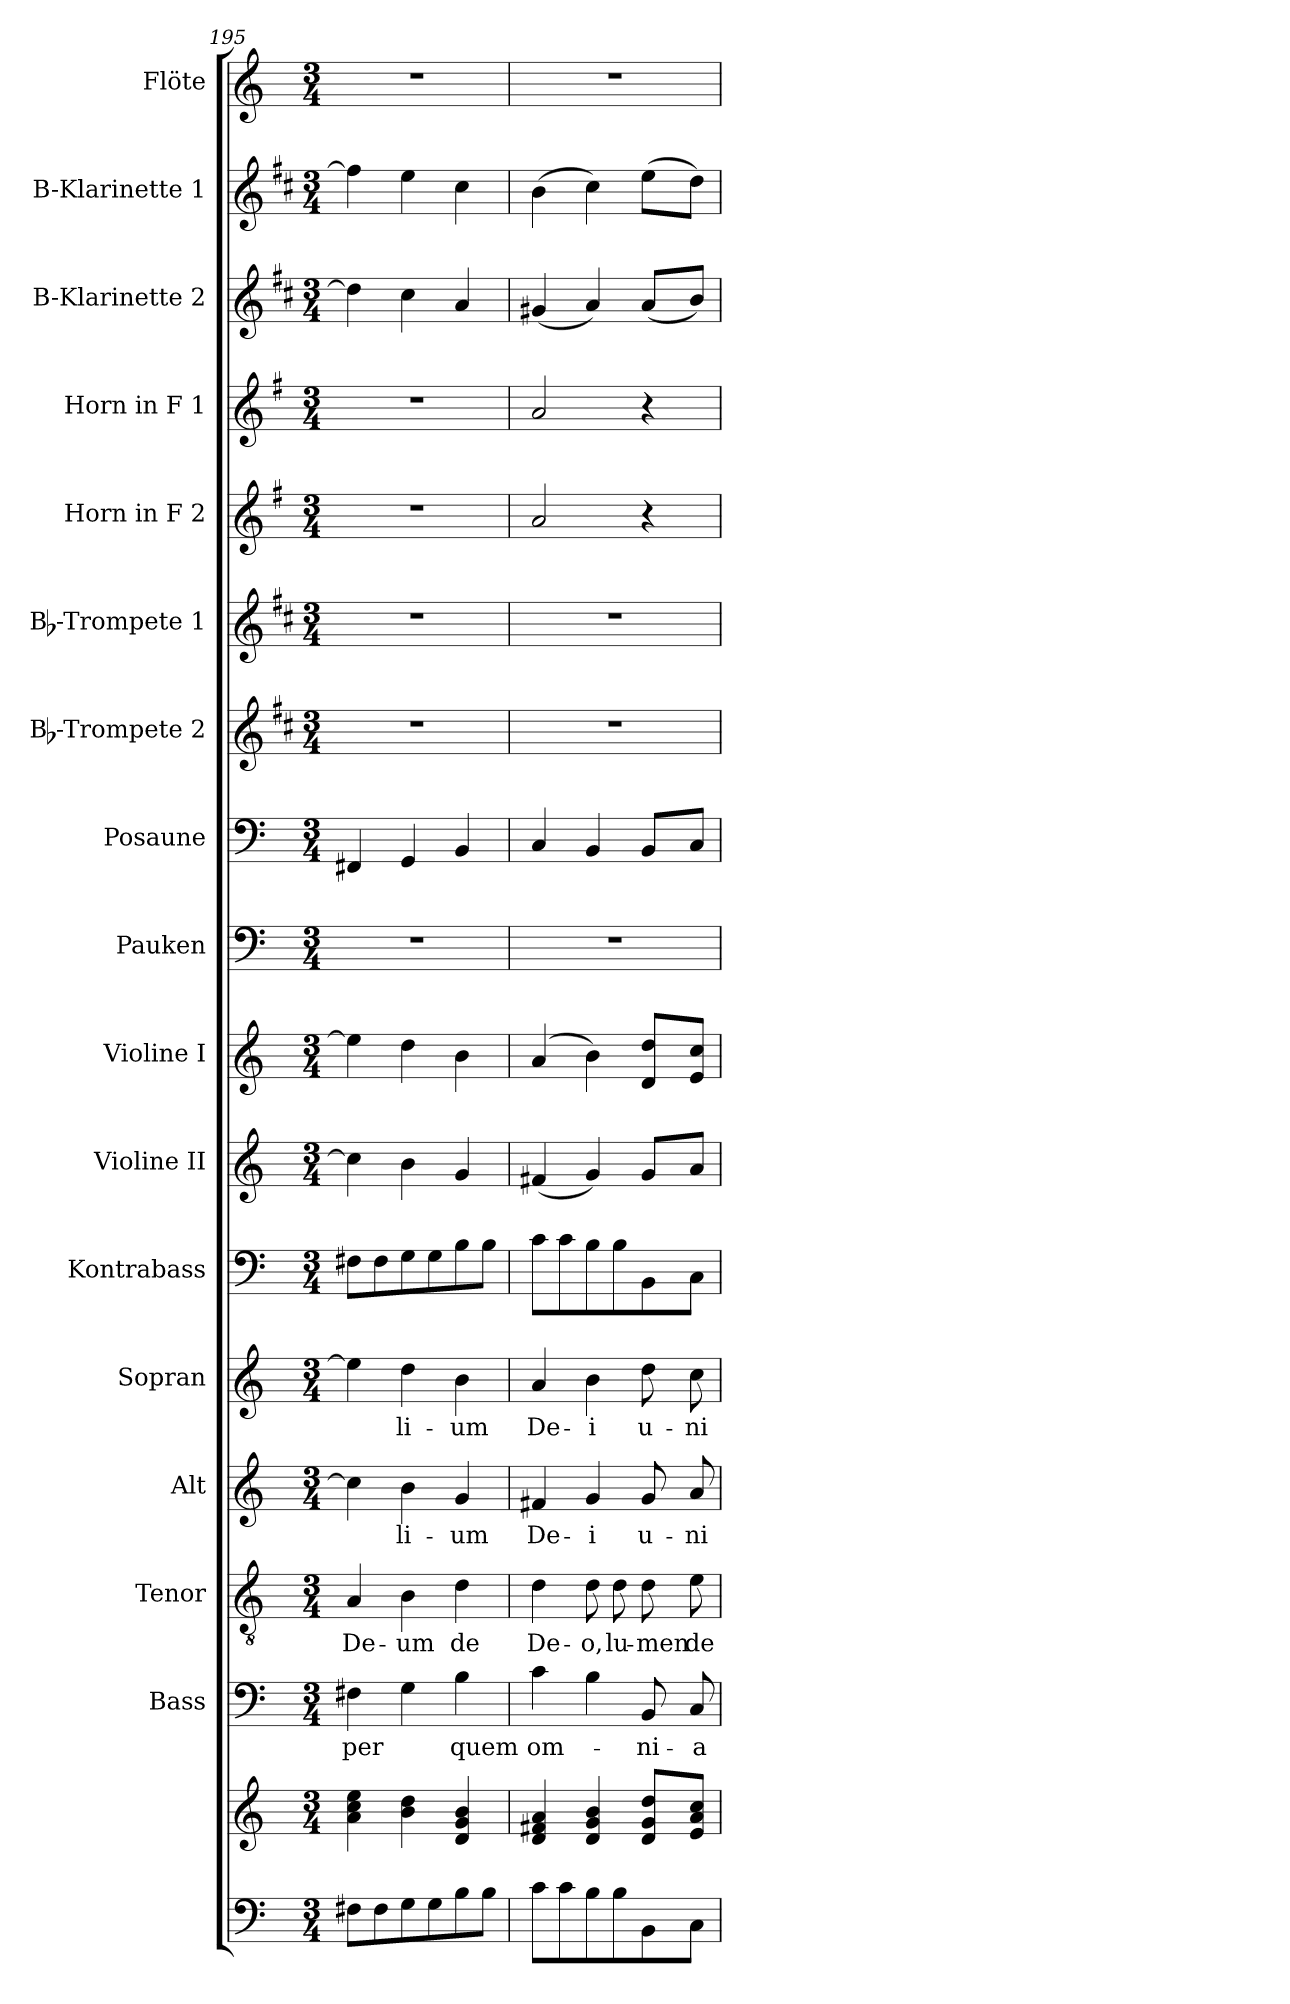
**kern	**kern	**kern	**text	**kern	**text	**kern	**text	**kern	**text	**kern	**kern	**kern	**kern	**kern	**kern	**kern	**kern	**kern	**kern	**kern	**kern
*part17	*part17	*part16	*part16	*part15	*part15	*part14	*part14	*part13	*part13	*part12	*part11	*part10	*part9	*part8	*part7	*part6	*part5	*part4	*part3	*part2	*part1
*staff18	*staff17	*staff16	*staff16	*staff15	*staff15	*staff14	*staff14	*staff13	*staff13	*staff12	*staff11	*staff10	*staff9	*staff8	*staff7	*staff6	*staff5	*staff4	*staff3	*staff2	*staff1
*	*	*I"Bass	*	*I"Tenor	*	*I"Alt	*	*I"Sopran	*	*I"Kontrabass	*I"Violine II	*I"Violine I	*I"Pauken	*I"Posaune	*I"Bb-Trompete 2	*I"Bb-Trompete 1	*I"Horn in F 2	*I"Horn in F 1	*I"B-Klarinette 2	*I"B-Klarinette 1	*I"Flöte
*	*	*I'B.	*	*I'T.	*	*I'A.	*	*I'S.	*	*I'Kb.	*I'Vl. II	*I'Vl. I	*I'Pk.	*I'Pos.	*I'Bb Trp. 2	*I'Bb Trp. 1	*I'Hrn. 2	*I'Hrn. 1	*I'B Kl. 2	*I'B Kl. 1	*I'Fl.
*clefF4	*clefG2	*clefF4	*	*clefGv2	*	*clefG2	*	*clefG2	*	*clefF4	*clefG2	*clefG2	*clefF4	*clefF4	*clefG2	*clefG2	*clefG2	*clefG2	*clefG2	*clefG2	*clefG2
*	*	*	*	*	*	*	*	*	*	*ITrd7c12	*	*	*	*	*ITrd1c2	*ITrd1c2	*ITrd4c7	*ITrd4c7	*ITrd1c2	*ITrd1c2	*
*k[]	*k[]	*k[]	*	*k[]	*	*k[]	*	*k[]	*	*k[]	*k[]	*k[]	*k[]	*k[]	*k[]	*k[]	*k[]	*k[]	*k[]	*k[]	*k[]
*C:	*C:	*C:	*	*C:	*	*C:	*	*C:	*	*C:	*C:	*C:	*C:	*C:	*C:	*C:	*C:	*C:	*C:	*C:	*C:
*M3/4	*M3/4	*M3/4	*	*M3/4	*	*M3/4	*	*M3/4	*	*M3/4	*M3/4	*M3/4	*M3/4	*M3/4	*M3/4	*M3/4	*M3/4	*M3/4	*M3/4	*M3/4	*M3/4
=195	=195	=195	=195	=195	=195	=195	=195	=195	=195	=195	=195	=195	=195	=195	=195	=195	=195	=195	=195	=195	=195
!	!	!	!LO:LY:b	!	!LO:LY:b	!	!	!	!	!	!	!	!	!	!	!	!	!	!	!	!
8F#X\L	4a\ 4cc\ 4ee\	4F#X\	per	4A/	De-	4cc\]	.	4ee\]	.	8FF#X\L	4cc\]	4ee\]	2.r	4FF#X/	2.r	2.r	2.r	2.r	4cc\]	4ee\]	2.r
8F#\	.	.	.	.	.	.	.	.	.	8FF#\	.	.	.	.	.	.	.	.	.	.	.
!	!	!	!	!	!LO:LY:b	!	!LO:LY:b	!	!LO:LY:b	!	!	!	!	!	!	!	!	!	!	!	!
8G\	4b\ 4dd\	4G\	.	4B\	-um	4b\	-li-	4dd\	-li-	8GG\	4b\	4dd\	.	4GG/	.	.	.	.	4b\	4dd\	.
8G\	.	.	.	.	.	.	.	.	.	8GG\	.	.	.	.	.	.	.	.	.	.	.
!	!	!	!LO:LY:b	!	!LO:LY:b	!	!LO:LY:b	!	!LO:LY:b	!	!	!	!	!	!	!	!	!	!	!	!
8B\	4d/ 4g/ 4b/	4B\	quem	4d\	de	4g/	-um	4b\	-um	8BB\	4g/	4b\	.	4BB/	.	.	.	.	4g/	4b\	.
8B\J	.	.	.	.	.	.	.	.	.	8BB\J	.	.	.	.	.	.	.	.	.	.	.
=196	=196	=196	=196	=196	=196	=196	=196	=196	=196	=196	=196	=196	=196	=196	=196	=196	=196	=196	=196	=196	=196
!	!	!	!LO:LY:b	!	!LO:LY:b	!	!LO:LY:b	!	!LO:LY:b	!	!	!	!	!	!	!	!	!	!	!	!
8c\L	4d/ 4f#X/ 4a/	4c\	om-	4d\	De-	4f#X/	De-	4a/	De-	8C\L	(<4f#X/	(4a/	2.r	4C/	2.r	2.r	2d/	2d/	(<4f#X/	(>4a\	2.r
8c\	.	.	.	.	.	.	.	.	.	8C\	.	.	.	.	.	.	.	.	.	.	.
!	!	!	!	!	!LO:LY:b	!	!LO:LY:b	!	!LO:LY:b	!	!	!	!	!	!	!	!	!	!	!	!
8B\	4d/ 4g/ 4b/	4B\	.	8d\	-o,	4g/	-i	4b\	-i	8BB\	4g/)	4b\)	.	4BB/	.	.	.	.	4g/)	4b\)	.
!	!	!	!	!	!LO:LY:b	!	!	!	!	!	!	!	!	!	!	!	!	!	!	!	!
8B\	.	.	.	8d\	lu-	.	.	.	.	8BB\	.	.	.	.	.	.	.	.	.	.	.
!	!	!	!LO:LY:b	!	!LO:LY:b	!	!LO:LY:b	!	!LO:LY:b	!	!	!	!	!	!	!	!	!	!	!	!
8BB\	8d/ 8g/ 8dd/L	8BB/	-ni-	8d\	-men	8g/	u-	8dd\	u-	8BBB\	8g/L	8d/ 8dd/L	.	8BB/L	.	.	4r	4r	(<8g/L	(>8dd\L	.
!	!	!	!LO:LY:b	!	!LO:LY:b	!	!LO:LY:b	!	!LO:LY:b	!	!	!	!	!	!	!	!	!	!	!	!
8C\J	8e/ 8a/ 8cc/J	8C/	-a	8e\	de	8a/	-ni-	8cc\	-ni-	8CC\J	8a/J	8e/ 8cc/J	.	8C/J	.	.	.	.	8a/J)	8cc\J)	.
=	=	=	=	=	=	=	=	=	=	=	=	=	=	=	=	=	=	=	=	=	=
*-	*-	*-	*-	*-	*-	*-	*-	*-	*-	*-	*-	*-	*-	*-	*-	*-	*-	*-	*-	*-	*-
